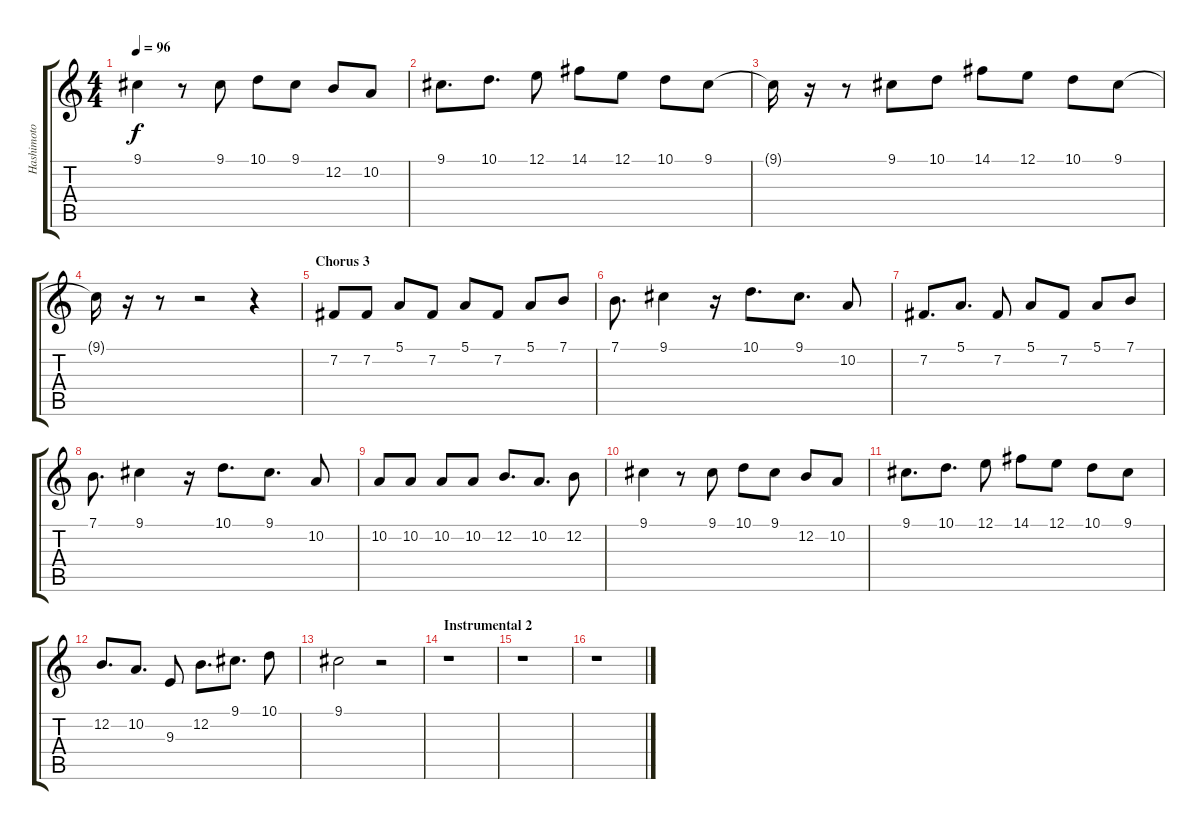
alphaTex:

\track ("Hashimoto Eriko (voice)" "Hashimoto ") {instrument cello}
\staff {score tabs}
\tuning (E4 B3 G3 D3 A2 E2) {hide}
\ts (4 4)
\tempo 96
\clef g2
\ks c
9.1.4{dy f} r.8 9.1.8 10.1.8 9.1.8 12.2.8 10.2.8 |
9.1.8{d} 10.1.8{d} 12.1.8 14.1.8 12.1.8 10.1.8 9.1.8 |
9.1{t}.16 r.16 r.8 9.1.8 10.1.8 14.1.8 12.1.8 10.1.8 9.1.8 |
9.1{t}.16 r.16 r.8 r.2 r.4 |
\section ("" "Chorus 3")
7.2.8 7.2.8 5.1.8 7.2.8 5.1.8 7.2.8 5.1.8 7.1.8 |
7.1.8{d} 9.1.4 r.16 10.1.8{d} 9.1.8{d} 10.2.8 |
7.2.8{d} 5.1.8{d} 7.2.8 5.1.8 7.2.8 5.1.8 7.1.8 |
7.1.8{d} 9.1.4 r.16 10.1.8{d} 9.1.8{d} 10.2.8 |
10.2.8 10.2.8 10.2.8 10.2.8 12.2.8{d} 10.2.8{d} 12.2.8 |
9.1.4 r.8 9.1.8 10.1.8 9.1.8 12.2.8 10.2.8 |
9.1.8{d} 10.1.8{d} 12.1.8 14.1.8 12.1.8 10.1.8 9.1.8 |
12.2.8{d} 10.2.8{d} 9.3.8 12.2.8{d} 9.1.8{d} 10.1.8 |
9.1.2 r.2 |
\section ("" "Instrumental 2")
r.1 |
r.1 |
r.1
